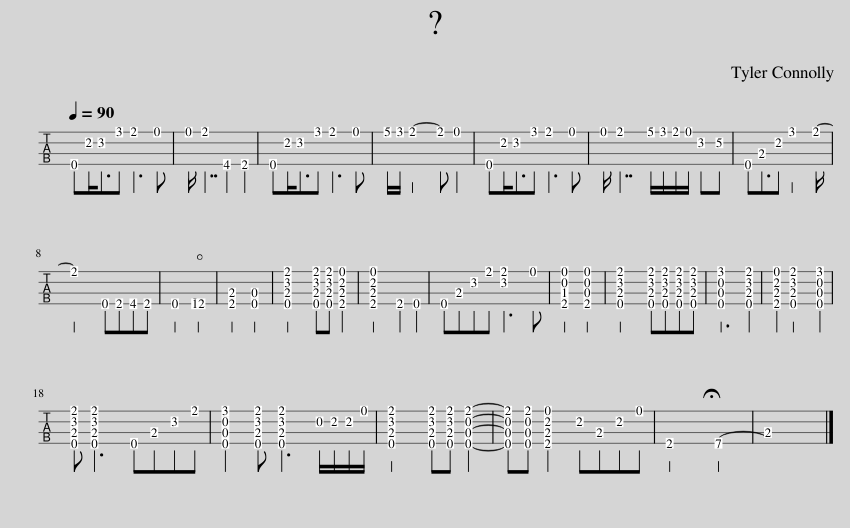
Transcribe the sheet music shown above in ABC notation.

X:1
L:1/8
Q:1/4=90
M:4/4
I:linebreak $
K:C
V:1 tab stafflines=4 strings=G3,C4,E4,A4
V:1
 !4!G,!2!^F<!2!G!1!c !1!B3 !1!A | !1!A/ !1!B7/2 !4!B,2 !4!A,2 | !4!G,!2!^F<!2!G!1!c !1!B3 !1!A | !1!d/!1!c/ !1!B4- !1!B !1!A2 | !4!G,!2!^F<!2!G!1!c !1!B3 !1!A | %5
 !1!A/ !1!B7/2 !1!d/!1!c/!1!B/!1!A/ !2!G!2!A | !4!G,!3!D3/2!2!^F !1!c4 !1!B/- |$ !1!B4 !4!G,!4!A,!4!B,!4!A, | !4!G,4 !4!G4 | [!4!A,!3!D]4 [!4!G,!3!C]4 | %10
 [!4!G,!3!D!2!G!1!B]4 [!4!G,!3!D!2!G!1!B][!4!G,!3!D!2!G!1!B] [!4!A,!3!D!2!^F!1!A]2 | [!4!A,!3!D!2!^F!1!A]4 !4!A,2 !4!G,2 | !4!G,!3!D!2!G!1!B [!2!G!1!B]3 !1!A | [!4!A,!3!^C!2!E!1!A]4 [!4!A,!3!=C!2!E!1!A]4 | [!4!G,!3!D!2!G!1!B]4 [!4!G,!3!D!2!G!1!B][!4!G,!3!D!2!G!1!B][!4!G,!3!D!2!G!1!B][!4!G,!3!D!2!G!1!B] | %15
 [!4!G,!3!C!2!E!1!c]6 [!4!G,!3!D!2!G!1!B]2 | [!4!A,!3!D!2!_G!1!A]2 [!4!G,!3!D!2!=G!1!B]4 [!4!G,!3!C!2!E!1!c]2 |$ [!4!G,!3!D!2!G!1!B] [!4!G,!3!D!2!G!1!B]3 !4!G,!3!D!2!G!1!B | [!4!G,!3!C!2!E!1!c]2 [!4!G,!3!D!2!G!1!B] [!4!G,!3!D!2!G!1!B]3 !2!E/!2!^F/!2!F/!1!A/ | [!4!G,!3!D!2!G!1!B]4 [!4!G,!3!D!2!G!1!B][!4!G,!3!D!2!G!1!B] [!4!G,!3!C!2!E!1!B]2- | %20
 [!4!G,!3!C!2!E!1!B][!4!G,!3!C!2!E!1!B] [!4!A,!3!D!2!^F!1!A]2 !2!F!3!D!2!F!1!A | !4!A,4 !4!D4- | !3!D8 |] %23
